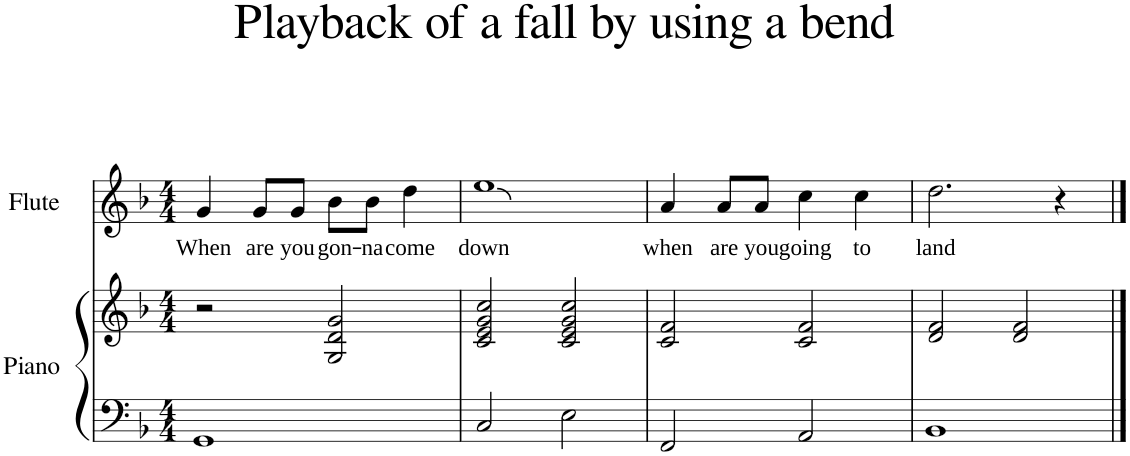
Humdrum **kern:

**kern	**kern	**kern	**text
*part2	*part2	*part1	*part1
*staff3	*staff2	*staff1	*staff1
*I"Piano	*	*I"Flute	*
*I'Pno.	*	*I'Fl.	*
*clefF4	*clefG2	*clefG2	*
*k[b-]	*k[b-]	*k[b-]	*
*M4/4	*M4/4	*M4/4	*
=1	=1	=1	=1
!	!	!	!LO:LY:b
1GG	2r	4g/	When
!	!	!	!LO:LY:b
.	.	8g/L	are
!	!	!	!LO:LY:b
.	.	8g/J	you
!	!	!	!LO:LY:b
.	2G/ 2d/ 2g/	8b-\L	gon-
!	!	!	!LO:LY:b
.	.	8b-\J	-na
!	!	!	!LO:LY:b
.	.	4dd\	come
=2	=2	=2	=2
!	!	!	!LO:LY:b
2C/	2c/ 2e/ 2g/ 2cc/	1ee--	down
2E\	2c/ 2e/ 2g/ 2cc/	.	.
=3	=3	=3	=3
!	!	!	!LO:LY:b
2FF/	2c/ 2f/	4a/	when
!	!	!	!LO:LY:b
.	.	8a/L	are
!	!	!	!LO:LY:b
.	.	8a/J	you
!	!	!	!LO:LY:b
2AA/	2c/ 2f/	4cc\	going
!	!	!	!LO:LY:b
.	.	4cc\	to
=4	=4	=4	=4
!	!	!	!LO:LY:b
1BB-	2d/ 2f/	2.dd\	land
.	2d/ 2f/	.	.
.	.	4r	.
==	==	==	==
*-	*-	*-	*-
